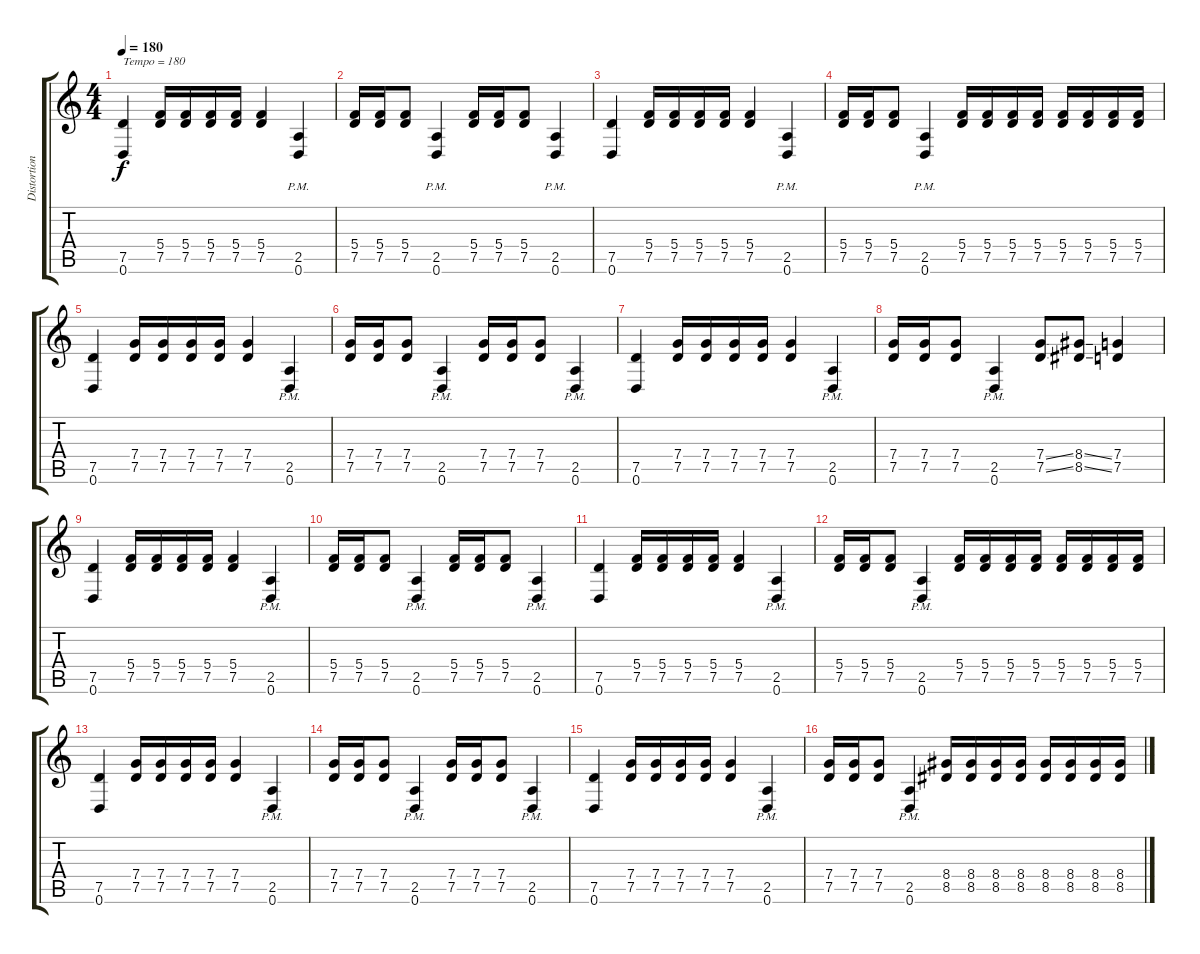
\track ("Distortion Guitar 2" "Distortion") {instrument distortionguitar}
\staff {score tabs}
\tuning (D4 A3 F3 C3 G2 D2) {hide}
\ts (4 4)
\tempo 180
\clef g2
\ks c
(7.5 0.6).4{txt "Tempo = 180" dy f} (5.4 7.5).16 (5.4 7.5).16 (5.4 7.5).16 (5.4 7.5).16 (5.4 7.5).4 (2.5 0.6{pm}).4 |
(5.4 7.5).16 (5.4 7.5).16 (5.4 7.5).8 (2.5 0.6{pm}).4 (5.4 7.5).16 (5.4 7.5).16 (5.4 7.5).8 (2.5 0.6{pm}).4 |
(7.5 0.6).4 (5.4 7.5).16 (5.4 7.5).16 (5.4 7.5).16 (5.4 7.5).16 (5.4 7.5).4 (2.5 0.6{pm}).4 |
(5.4 7.5).16 (5.4 7.5).16 (5.4 7.5).8 (2.5 0.6{pm}).4 (5.4 7.5).16 (5.4 7.5).16 (5.4 7.5).16 (5.4 7.5).16 (5.4 7.5).16 (5.4 7.5).16 (5.4 7.5).16 (5.4 7.5).16 |
(7.5 0.6).4 (7.4 7.5).16 (7.4 7.5).16 (7.4 7.5).16 (7.4 7.5).16 (7.4 7.5).4 (2.5 0.6{pm}).4 |
(7.4 7.5).16 (7.4 7.5).16 (7.4 7.5).8 (2.5 0.6{pm}).4 (7.4 7.5).16 (7.4 7.5).16 (7.4 7.5).8 (2.5 0.6{pm}).4 |
(7.5 0.6).4 (7.4 7.5).16 (7.4 7.5).16 (7.4 7.5).16 (7.4 7.5).16 (7.4 7.5).4 (2.5 0.6{pm}).4 |
(7.4 7.5).16 (7.4 7.5).16 (7.4 7.5).8 (2.5 0.6{pm}).4 (7.4{ss} 7.5{ss}).8 (8.4{ss} 8.5{ss}).8 (7.4 7.5).4 |
(7.5 0.6).4 (5.4 7.5).16 (5.4 7.5).16 (5.4 7.5).16 (5.4 7.5).16 (5.4 7.5).4 (2.5 0.6{pm}).4 |
(5.4 7.5).16 (5.4 7.5).16 (5.4 7.5).8 (2.5 0.6{pm}).4 (5.4 7.5).16 (5.4 7.5).16 (5.4 7.5).8 (2.5 0.6{pm}).4 |
(7.5 0.6).4 (5.4 7.5).16 (5.4 7.5).16 (5.4 7.5).16 (5.4 7.5).16 (5.4 7.5).4 (2.5 0.6{pm}).4 |
(5.4 7.5).16 (5.4 7.5).16 (5.4 7.5).8 (2.5 0.6{pm}).4 (5.4 7.5).16 (5.4 7.5).16 (5.4 7.5).16 (5.4 7.5).16 (5.4 7.5).16 (5.4 7.5).16 (5.4 7.5).16 (5.4 7.5).16 |
(7.5 0.6).4 (7.4 7.5).16 (7.4 7.5).16 (7.4 7.5).16 (7.4 7.5).16 (7.4 7.5).4 (2.5 0.6{pm}).4 |
(7.4 7.5).16 (7.4 7.5).16 (7.4 7.5).8 (2.5 0.6{pm}).4 (7.4 7.5).16 (7.4 7.5).16 (7.4 7.5).8 (2.5 0.6{pm}).4 |
(7.5 0.6).4 (7.4 7.5).16 (7.4 7.5).16 (7.4 7.5).16 (7.4 7.5).16 (7.4 7.5).4 (2.5 0.6{pm}).4 |
(7.4 7.5).16 (7.4 7.5).16 (7.4 7.5).8 (2.5 0.6{pm}).4 (8.4 8.5).16 (8.4 8.5).16 (8.4 8.5).16 (8.4 8.5).16 (8.4 8.5).16 (8.4 8.5).16 (8.4 8.5).16 (8.4 8.5).16
